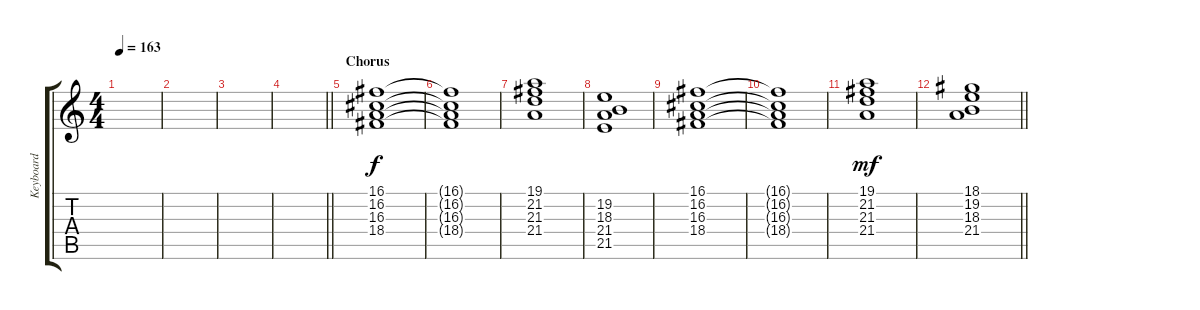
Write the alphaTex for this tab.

\track ("Keyboard" "Keyboard") {instrument honkytonkpiano}
\staff {score tabs}
\tuning (D4 A3 F3 C3 G2 D2) {hide}
\ts (4 4)
\tempo 163
\clef g2
\ks c
|
|
|
\barLineRight lightlight
|
\section ("" "Chorus ")
(16.1 16.2 16.3 18.4).1 |
(16.1{t} 16.2{t} 16.3{t} 18.4{t}).1 |
(19.1 21.2 21.3 21.4).1 |
(19.2 18.3 21.4 21.5).1 |
(16.1 16.2 16.3 18.4).1 |
(16.1{t} 16.2{t} 16.3{t} 18.4{t}).1{dy f} |
(19.1 21.2 21.3 21.4).1{dy mf} |
\barLineRight lightlight
(18.1 19.2 18.3 21.4).1
